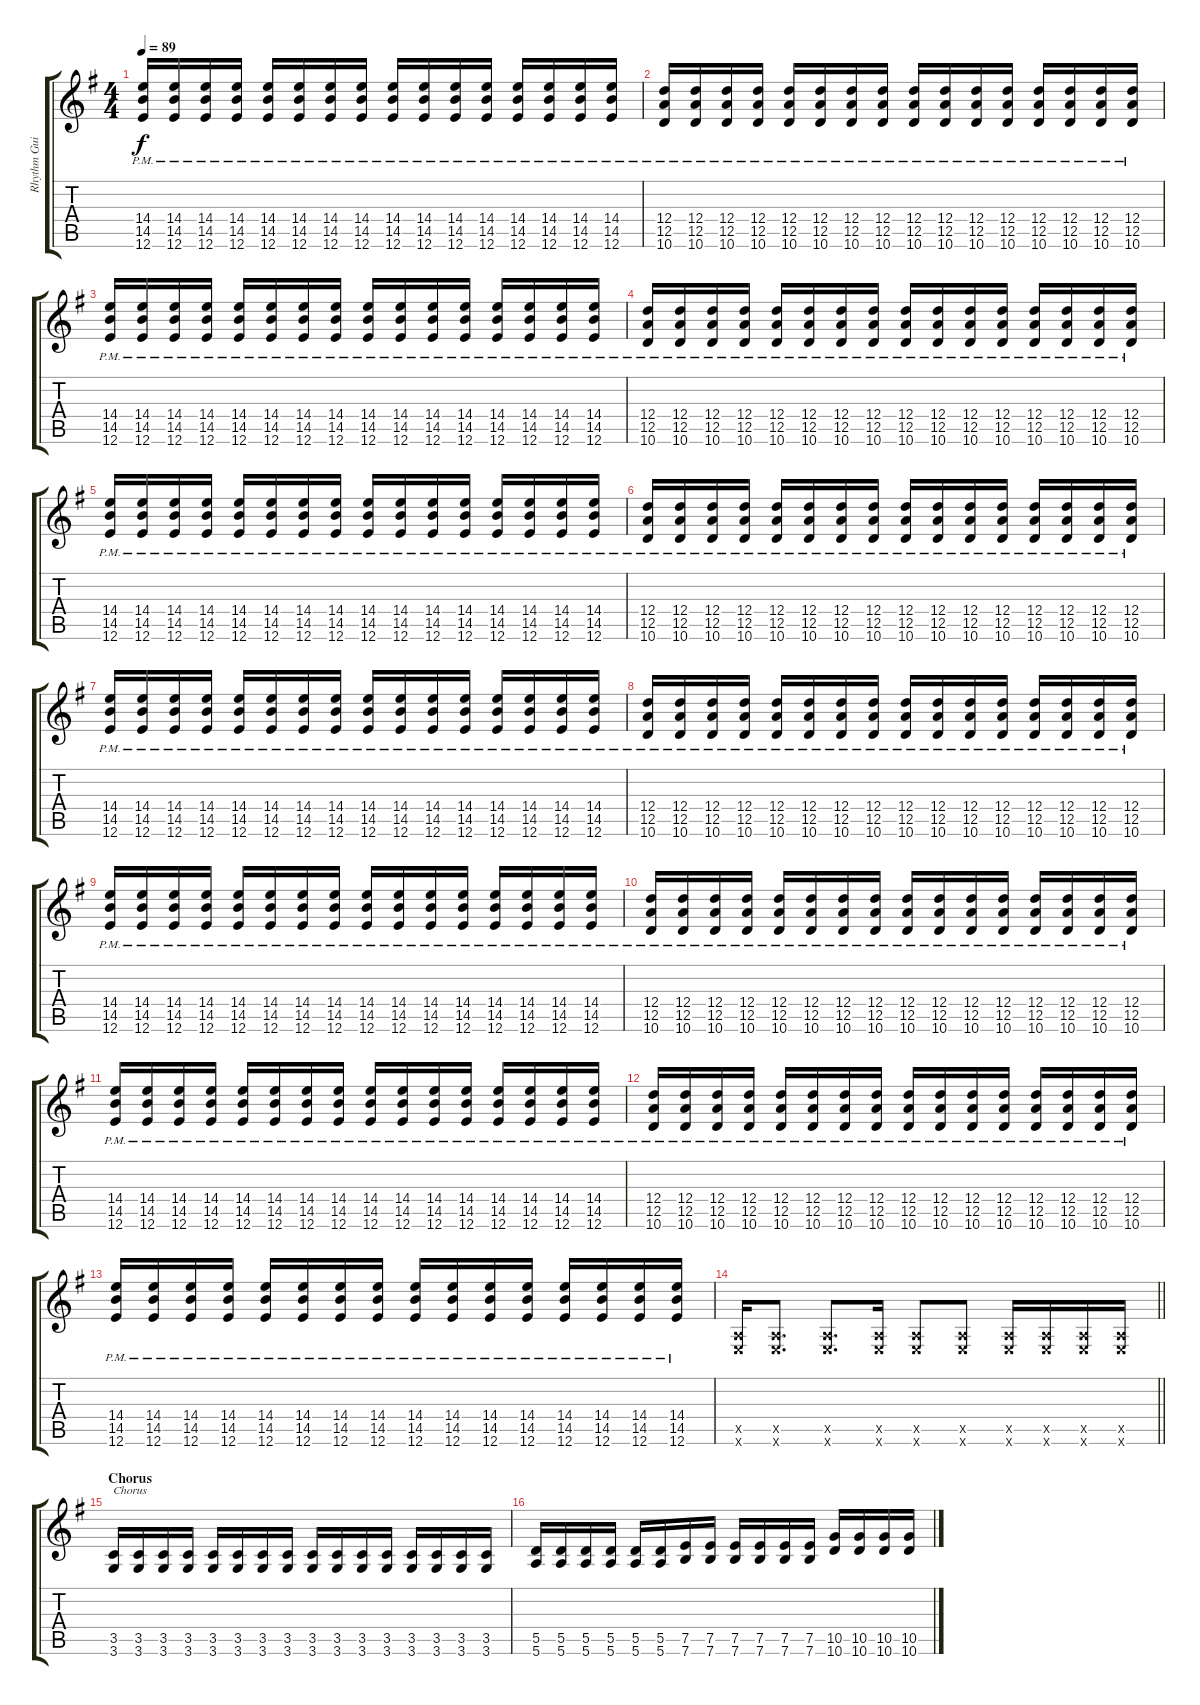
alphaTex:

\track ("Rhythm Guitar" "Rhythm Gui") {instrument distortionguitar}
\staff {score tabs}
\tuning (E4 B3 G3 D3 A2 E2) {hide}
\ts (4 4)
\tempo 89
\clef g2
\ks g
(14.4{pm} 14.5{pm} 12.6{pm}).16{dy f} (14.4{pm} 14.5{pm} 12.6{pm}).16 (14.4{pm} 14.5{pm} 12.6{pm}).16 (14.4{pm} 14.5{pm} 12.6{pm}).16 (14.4{pm} 14.5{pm} 12.6{pm}).16 (14.4{pm} 14.5{pm} 12.6{pm}).16 (14.4{pm} 14.5{pm} 12.6{pm}).16 (14.4{pm} 14.5{pm} 12.6{pm}).16 (14.4{pm} 14.5{pm} 12.6{pm}).16 (14.4{pm} 14.5{pm} 12.6{pm}).16 (14.4{pm} 14.5{pm} 12.6{pm}).16 (14.4{pm} 14.5{pm} 12.6{pm}).16 (14.4{pm} 14.5{pm} 12.6{pm}).16 (14.4{pm} 14.5{pm} 12.6{pm}).16 (14.4{pm} 14.5{pm} 12.6{pm}).16 (14.4{pm} 14.5{pm} 12.6{pm}).16 |
(12.4{pm} 12.5{pm} 10.6{pm}).16 (12.4{pm} 12.5{pm} 10.6{pm}).16 (12.4{pm} 12.5{pm} 10.6{pm}).16 (12.4{pm} 12.5{pm} 10.6{pm}).16 (12.4{pm} 12.5{pm} 10.6{pm}).16 (12.4{pm} 12.5{pm} 10.6{pm}).16 (12.4{pm} 12.5{pm} 10.6{pm}).16 (12.4{pm} 12.5{pm} 10.6{pm}).16 (12.4{pm} 12.5{pm} 10.6{pm}).16 (12.4{pm} 12.5{pm} 10.6{pm}).16 (12.4{pm} 12.5{pm} 10.6{pm}).16 (12.4{pm} 12.5{pm} 10.6{pm}).16 (12.4{pm} 12.5{pm} 10.6{pm}).16 (12.4{pm} 12.5{pm} 10.6{pm}).16 (12.4{pm} 12.5{pm} 10.6{pm}).16 (12.4{pm} 12.5{pm} 10.6{pm}).16 |
(14.4{pm} 14.5{pm} 12.6{pm}).16 (14.4{pm} 14.5{pm} 12.6{pm}).16 (14.4{pm} 14.5{pm} 12.6{pm}).16 (14.4{pm} 14.5{pm} 12.6{pm}).16 (14.4{pm} 14.5{pm} 12.6{pm}).16 (14.4{pm} 14.5{pm} 12.6{pm}).16 (14.4{pm} 14.5{pm} 12.6{pm}).16 (14.4{pm} 14.5{pm} 12.6{pm}).16 (14.4{pm} 14.5{pm} 12.6{pm}).16 (14.4{pm} 14.5{pm} 12.6{pm}).16 (14.4{pm} 14.5{pm} 12.6{pm}).16 (14.4{pm} 14.5{pm} 12.6{pm}).16 (14.4{pm} 14.5{pm} 12.6{pm}).16 (14.4{pm} 14.5{pm} 12.6{pm}).16 (14.4{pm} 14.5{pm} 12.6{pm}).16 (14.4{pm} 14.5{pm} 12.6{pm}).16 |
(12.4{pm} 12.5{pm} 10.6{pm}).16 (12.4{pm} 12.5{pm} 10.6{pm}).16 (12.4{pm} 12.5{pm} 10.6{pm}).16 (12.4{pm} 12.5{pm} 10.6{pm}).16 (12.4{pm} 12.5{pm} 10.6{pm}).16 (12.4{pm} 12.5{pm} 10.6{pm}).16 (12.4{pm} 12.5{pm} 10.6{pm}).16 (12.4{pm} 12.5{pm} 10.6{pm}).16 (12.4{pm} 12.5{pm} 10.6{pm}).16 (12.4{pm} 12.5{pm} 10.6{pm}).16 (12.4{pm} 12.5{pm} 10.6{pm}).16 (12.4{pm} 12.5{pm} 10.6{pm}).16 (12.4{pm} 12.5{pm} 10.6{pm}).16 (12.4{pm} 12.5{pm} 10.6{pm}).16 (12.4{pm} 12.5{pm} 10.6{pm}).16 (12.4{pm} 12.5{pm} 10.6{pm}).16 |
(14.4{pm} 14.5{pm} 12.6{pm}).16 (14.4{pm} 14.5{pm} 12.6{pm}).16 (14.4{pm} 14.5{pm} 12.6{pm}).16 (14.4{pm} 14.5{pm} 12.6{pm}).16 (14.4{pm} 14.5{pm} 12.6{pm}).16 (14.4{pm} 14.5{pm} 12.6{pm}).16 (14.4{pm} 14.5{pm} 12.6{pm}).16 (14.4{pm} 14.5{pm} 12.6{pm}).16 (14.4{pm} 14.5{pm} 12.6{pm}).16 (14.4{pm} 14.5{pm} 12.6{pm}).16 (14.4{pm} 14.5{pm} 12.6{pm}).16 (14.4{pm} 14.5{pm} 12.6{pm}).16 (14.4{pm} 14.5{pm} 12.6{pm}).16 (14.4{pm} 14.5{pm} 12.6{pm}).16 (14.4{pm} 14.5{pm} 12.6{pm}).16 (14.4{pm} 14.5{pm} 12.6{pm}).16 |
(12.4{pm} 12.5{pm} 10.6{pm}).16 (12.4{pm} 12.5{pm} 10.6{pm}).16 (12.4{pm} 12.5{pm} 10.6{pm}).16 (12.4{pm} 12.5{pm} 10.6{pm}).16 (12.4{pm} 12.5{pm} 10.6{pm}).16 (12.4{pm} 12.5{pm} 10.6{pm}).16 (12.4{pm} 12.5{pm} 10.6{pm}).16 (12.4{pm} 12.5{pm} 10.6{pm}).16 (12.4{pm} 12.5{pm} 10.6{pm}).16 (12.4{pm} 12.5{pm} 10.6{pm}).16 (12.4{pm} 12.5{pm} 10.6{pm}).16 (12.4{pm} 12.5{pm} 10.6{pm}).16 (12.4{pm} 12.5{pm} 10.6{pm}).16 (12.4{pm} 12.5{pm} 10.6{pm}).16 (12.4{pm} 12.5{pm} 10.6{pm}).16 (12.4{pm} 12.5{pm} 10.6{pm}).16 |
(14.4{pm} 14.5{pm} 12.6{pm}).16 (14.4{pm} 14.5{pm} 12.6{pm}).16 (14.4{pm} 14.5{pm} 12.6{pm}).16 (14.4{pm} 14.5{pm} 12.6{pm}).16 (14.4{pm} 14.5{pm} 12.6{pm}).16 (14.4{pm} 14.5{pm} 12.6{pm}).16 (14.4{pm} 14.5{pm} 12.6{pm}).16 (14.4{pm} 14.5{pm} 12.6{pm}).16 (14.4{pm} 14.5{pm} 12.6{pm}).16 (14.4{pm} 14.5{pm} 12.6{pm}).16 (14.4{pm} 14.5{pm} 12.6{pm}).16 (14.4{pm} 14.5{pm} 12.6{pm}).16 (14.4{pm} 14.5{pm} 12.6{pm}).16 (14.4{pm} 14.5{pm} 12.6{pm}).16 (14.4{pm} 14.5{pm} 12.6{pm}).16 (14.4{pm} 14.5{pm} 12.6{pm}).16 |
(12.4{pm} 12.5{pm} 10.6{pm}).16 (12.4{pm} 12.5{pm} 10.6{pm}).16 (12.4{pm} 12.5{pm} 10.6{pm}).16 (12.4{pm} 12.5{pm} 10.6{pm}).16 (12.4{pm} 12.5{pm} 10.6{pm}).16 (12.4{pm} 12.5{pm} 10.6{pm}).16 (12.4{pm} 12.5{pm} 10.6{pm}).16 (12.4{pm} 12.5{pm} 10.6{pm}).16 (12.4{pm} 12.5{pm} 10.6{pm}).16 (12.4{pm} 12.5{pm} 10.6{pm}).16 (12.4{pm} 12.5{pm} 10.6{pm}).16 (12.4{pm} 12.5{pm} 10.6{pm}).16 (12.4{pm} 12.5{pm} 10.6{pm}).16 (12.4{pm} 12.5{pm} 10.6{pm}).16 (12.4{pm} 12.5{pm} 10.6{pm}).16 (12.4{pm} 12.5{pm} 10.6{pm}).16 |
(14.4{pm} 14.5{pm} 12.6{pm}).16 (14.4{pm} 14.5{pm} 12.6{pm}).16 (14.4{pm} 14.5{pm} 12.6{pm}).16 (14.4{pm} 14.5{pm} 12.6{pm}).16 (14.4{pm} 14.5{pm} 12.6{pm}).16 (14.4{pm} 14.5{pm} 12.6{pm}).16 (14.4{pm} 14.5{pm} 12.6{pm}).16 (14.4{pm} 14.5{pm} 12.6{pm}).16 (14.4{pm} 14.5{pm} 12.6{pm}).16 (14.4{pm} 14.5{pm} 12.6{pm}).16 (14.4{pm} 14.5{pm} 12.6{pm}).16 (14.4{pm} 14.5{pm} 12.6{pm}).16 (14.4{pm} 14.5{pm} 12.6{pm}).16 (14.4{pm} 14.5{pm} 12.6{pm}).16 (14.4{pm} 14.5{pm} 12.6{pm}).16 (14.4{pm} 14.5{pm} 12.6{pm}).16 |
(12.4{pm} 12.5{pm} 10.6{pm}).16 (12.4{pm} 12.5{pm} 10.6{pm}).16 (12.4{pm} 12.5{pm} 10.6{pm}).16 (12.4{pm} 12.5{pm} 10.6{pm}).16 (12.4{pm} 12.5{pm} 10.6{pm}).16 (12.4{pm} 12.5{pm} 10.6{pm}).16 (12.4{pm} 12.5{pm} 10.6{pm}).16 (12.4{pm} 12.5{pm} 10.6{pm}).16 (12.4{pm} 12.5{pm} 10.6{pm}).16 (12.4{pm} 12.5{pm} 10.6{pm}).16 (12.4{pm} 12.5{pm} 10.6{pm}).16 (12.4{pm} 12.5{pm} 10.6{pm}).16 (12.4{pm} 12.5{pm} 10.6{pm}).16 (12.4{pm} 12.5{pm} 10.6{pm}).16 (12.4{pm} 12.5{pm} 10.6{pm}).16 (12.4{pm} 12.5{pm} 10.6{pm}).16 |
(14.4{pm} 14.5{pm} 12.6{pm}).16 (14.4{pm} 14.5{pm} 12.6{pm}).16 (14.4{pm} 14.5{pm} 12.6{pm}).16 (14.4{pm} 14.5{pm} 12.6{pm}).16 (14.4{pm} 14.5{pm} 12.6{pm}).16 (14.4{pm} 14.5{pm} 12.6{pm}).16 (14.4{pm} 14.5{pm} 12.6{pm}).16 (14.4{pm} 14.5{pm} 12.6{pm}).16 (14.4{pm} 14.5{pm} 12.6{pm}).16 (14.4{pm} 14.5{pm} 12.6{pm}).16 (14.4{pm} 14.5{pm} 12.6{pm}).16 (14.4{pm} 14.5{pm} 12.6{pm}).16 (14.4{pm} 14.5{pm} 12.6{pm}).16 (14.4{pm} 14.5{pm} 12.6{pm}).16 (14.4{pm} 14.5{pm} 12.6{pm}).16 (14.4{pm} 14.5{pm} 12.6{pm}).16 |
(12.4{pm} 12.5{pm} 10.6{pm}).16 (12.4{pm} 12.5{pm} 10.6{pm}).16 (12.4{pm} 12.5{pm} 10.6{pm}).16 (12.4{pm} 12.5{pm} 10.6{pm}).16 (12.4{pm} 12.5{pm} 10.6{pm}).16 (12.4{pm} 12.5{pm} 10.6{pm}).16 (12.4{pm} 12.5{pm} 10.6{pm}).16 (12.4{pm} 12.5{pm} 10.6{pm}).16 (12.4{pm} 12.5{pm} 10.6{pm}).16 (12.4{pm} 12.5{pm} 10.6{pm}).16 (12.4{pm} 12.5{pm} 10.6{pm}).16 (12.4{pm} 12.5{pm} 10.6{pm}).16 (12.4{pm} 12.5{pm} 10.6{pm}).16 (12.4{pm} 12.5{pm} 10.6{pm}).16 (12.4{pm} 12.5{pm} 10.6{pm}).16 (12.4{pm} 12.5{pm} 10.6{pm}).16 |
(14.4{pm} 14.5{pm} 12.6{pm}).16 (14.4{pm} 14.5{pm} 12.6{pm}).16 (14.4{pm} 14.5{pm} 12.6{pm}).16 (14.4{pm} 14.5{pm} 12.6{pm}).16 (14.4{pm} 14.5{pm} 12.6{pm}).16 (14.4{pm} 14.5{pm} 12.6{pm}).16 (14.4{pm} 14.5{pm} 12.6{pm}).16 (14.4{pm} 14.5{pm} 12.6{pm}).16 (14.4{pm} 14.5{pm} 12.6{pm}).16 (14.4{pm} 14.5{pm} 12.6{pm}).16 (14.4{pm} 14.5{pm} 12.6{pm}).16 (14.4{pm} 14.5{pm} 12.6{pm}).16 (14.4{pm} 14.5{pm} 12.6{pm}).16 (14.4{pm} 14.5{pm} 12.6{pm}).16 (14.4{pm} 14.5{pm} 12.6{pm}).16 (14.4{pm} 14.5{pm} 12.6{pm}).16 |
\barLineRight lightlight
(0.5{x} 0.6{x}).16 (0.5{x} 0.6{x}).8{d} (0.5{x} 0.6{x}).8{d} (0.5{x} 0.6{x}).16 (0.5{x} 0.6{x}).8 (0.5{x} 0.6{x}).8 (0.5{x} 0.6{x}).16 (0.5{x} 0.6{x}).16 (0.5{x} 0.6{x}).16 (0.5{x} 0.6{x}).16 |
\section ("" "Chorus")
(3.5 3.6).16{txt "Chorus"} (3.5 3.6).16 (3.5 3.6).16 (3.5 3.6).16 (3.5 3.6).16 (3.5 3.6).16 (3.5 3.6).16 (3.5 3.6).16 (3.5 3.6).16 (3.5 3.6).16 (3.5 3.6).16 (3.5 3.6).16 (3.5 3.6).16 (3.5 3.6).16 (3.5 3.6).16 (3.5 3.6).16 |
(5.5 5.6).16 (5.5 5.6).16 (5.5 5.6).16 (5.5 5.6).16 (5.5 5.6).16 (5.5 5.6).16 (7.5 7.6).16 (7.5 7.6).16 (7.5 7.6).16 (7.5 7.6).16 (7.5 7.6).16 (7.5 7.6).16 (10.5 10.6).16 (10.5 10.6).16 (10.5 10.6).16 (10.5 10.6).16
